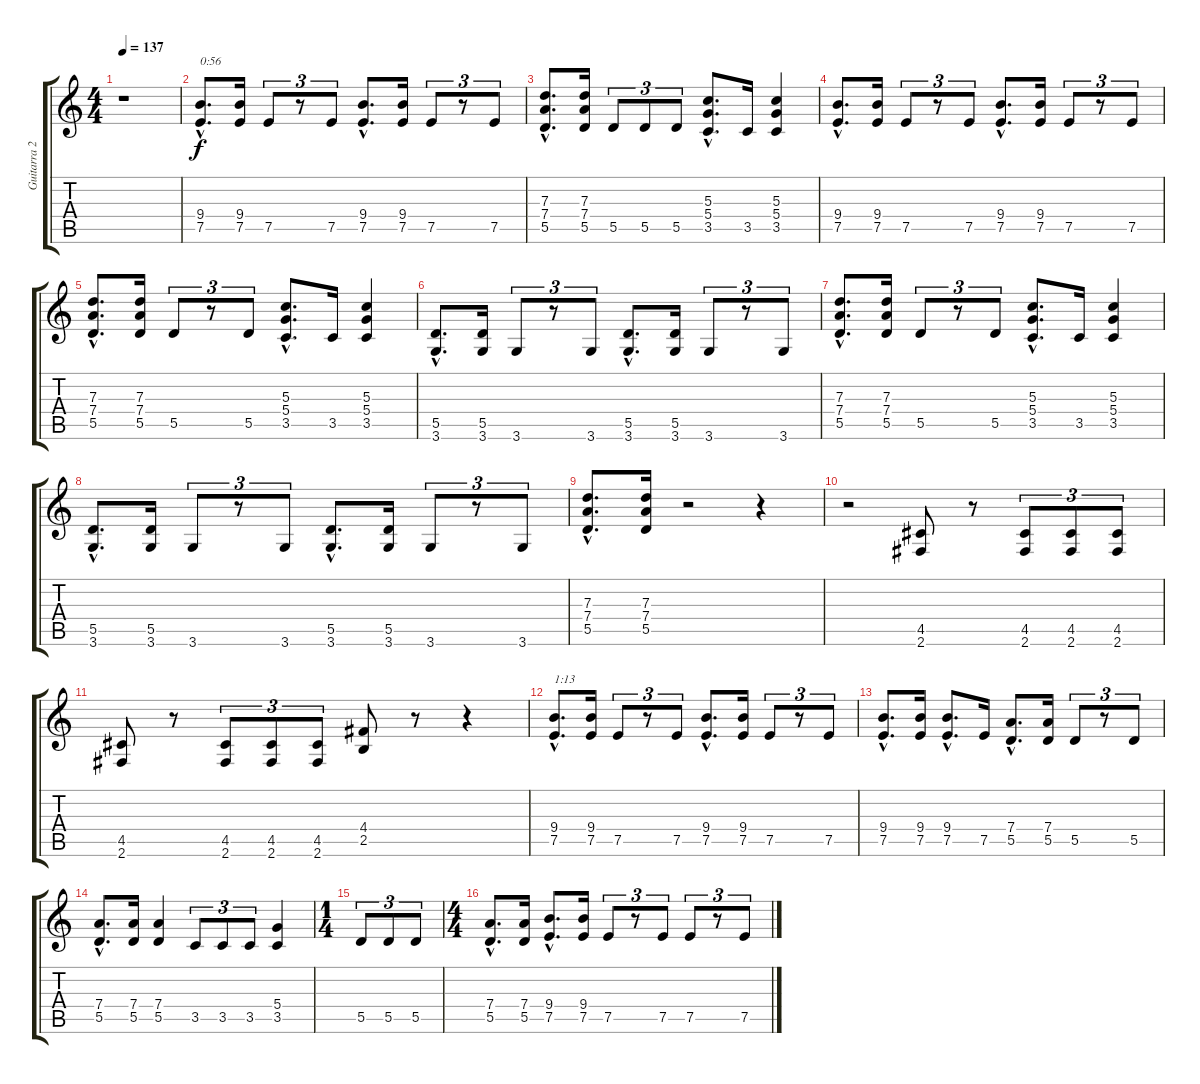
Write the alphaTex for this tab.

\track ("Guitarra 2" "Guitarra 2") {instrument distortionguitar}
\staff {score tabs}
\tuning (E4 B3 G3 D3 A2 E2) {hide}
\ts (4 4)
\tempo 137
\clef g2
\ks c
r.1{dy f} |
(9.4{hac} 7.5{hac}).8{d txt "0:56"} (9.4 7.5).16 7.5.8{tu (3 2)} r.8{tu (3 2)} 7.5.8{tu (3 2)} (9.4{hac} 7.5{hac}).8{d} (9.4 7.5).16 7.5.8{tu (3 2)} r.8{tu (3 2)} 7.5.8{tu (3 2)} |
(7.3{hac} 7.4{hac} 5.5{hac}).8{d} (7.3 7.4 5.5).16 5.5.8{tu (3 2)} 5.5.8{tu (3 2)} 5.5.8{tu (3 2)} (5.3{hac} 5.4{hac} 3.5{hac}).8{d} 3.5.16 (5.3 5.4 3.5).4 |
(9.4{hac} 7.5{hac}).8{d} (9.4 7.5).16 7.5.8{tu (3 2)} r.8{tu (3 2)} 7.5.8{tu (3 2)} (9.4{hac} 7.5{hac}).8{d} (9.4 7.5).16 7.5.8{tu (3 2)} r.8{tu (3 2)} 7.5.8{tu (3 2)} |
(7.3{hac} 7.4{hac} 5.5{hac}).8{d} (7.3 7.4 5.5).16 5.5.8{tu (3 2)} r.8{tu (3 2)} 5.5.8{tu (3 2)} (5.3{hac} 5.4{hac} 3.5{hac}).8{d} 3.5.16 (5.3 5.4 3.5).4 |
(5.5{hac} 3.6{hac}).8{d} (5.5 3.6).16 3.6.8{tu (3 2)} r.8{tu (3 2)} 3.6.8{tu (3 2)} (5.5{hac} 3.6{hac}).8{d} (5.5 3.6).16 3.6.8{tu (3 2)} r.8{tu (3 2)} 3.6.8{tu (3 2)} |
(7.3{hac} 7.4{hac} 5.5{hac}).8{d} (7.3 7.4 5.5).16 5.5.8{tu (3 2)} r.8{tu (3 2)} 5.5.8{tu (3 2)} (5.3{hac} 5.4{hac} 3.5{hac}).8{d} 3.5.16 (5.3 5.4 3.5).4 |
(5.5{hac} 3.6{hac}).8{d} (5.5 3.6).16 3.6.8{tu (3 2)} r.8{tu (3 2)} 3.6.8{tu (3 2)} (5.5{hac} 3.6{hac}).8{d} (5.5 3.6).16 3.6.8{tu (3 2)} r.8{tu (3 2)} 3.6.8{tu (3 2)} |
(7.3{hac} 7.4{hac} 5.5{hac}).8{d} (7.3 7.4 5.5).16 r.2 r.4 |
r.2 (4.5 2.6).8 r.8 (4.5 2.6).8{tu (3 2)} (4.5 2.6).8{tu (3 2)} (4.5 2.6).8{tu (3 2)} |
(4.5 2.6).8 r.8 (4.5 2.6).8{tu (3 2)} (4.5 2.6).8{tu (3 2)} (4.5 2.6).8{tu (3 2)} (4.4 2.5).8 r.8 r.4 |
(9.4{hac} 7.5{hac}).8{d txt "1:13"} (9.4 7.5).16 7.5.8{tu (3 2)} r.8{tu (3 2)} 7.5.8{tu (3 2)} (9.4{hac} 7.5{hac}).8{d} (9.4 7.5).16 7.5.8{tu (3 2)} r.8{tu (3 2)} 7.5.8{tu (3 2)} |
(9.4{hac} 7.5{hac}).8{d} (9.4 7.5).16 (9.4{hac} 7.5{hac}).8{d} 7.5.16 (7.4{hac} 5.5{hac}).8{d} (7.4 5.5).16 5.5.8{tu (3 2)} r.8{tu (3 2)} 5.5.8{tu (3 2)} |
(7.4{hac} 5.5{hac}).8{d} (7.4 5.5).16 (7.4 5.5).4 3.5.8{tu (3 2)} 3.5.8{tu (3 2)} 3.5.8{tu (3 2)} (5.4 3.5).4 |
\ts (1 4)
5.5.8{tu (3 2)} 5.5.8{tu (3 2)} 5.5.8{tu (3 2)} |
\ts (4 4)
(7.4{hac} 5.5{hac}).8{d} (7.4 5.5).16 (9.4{hac} 7.5{hac}).8{d} (9.4 7.5).16 7.5.8{tu (3 2)} r.8{tu (3 2)} 7.5.8{tu (3 2)} 7.5.8{tu (3 2)} r.8{tu (3 2)} 7.5.8{tu (3 2)}
